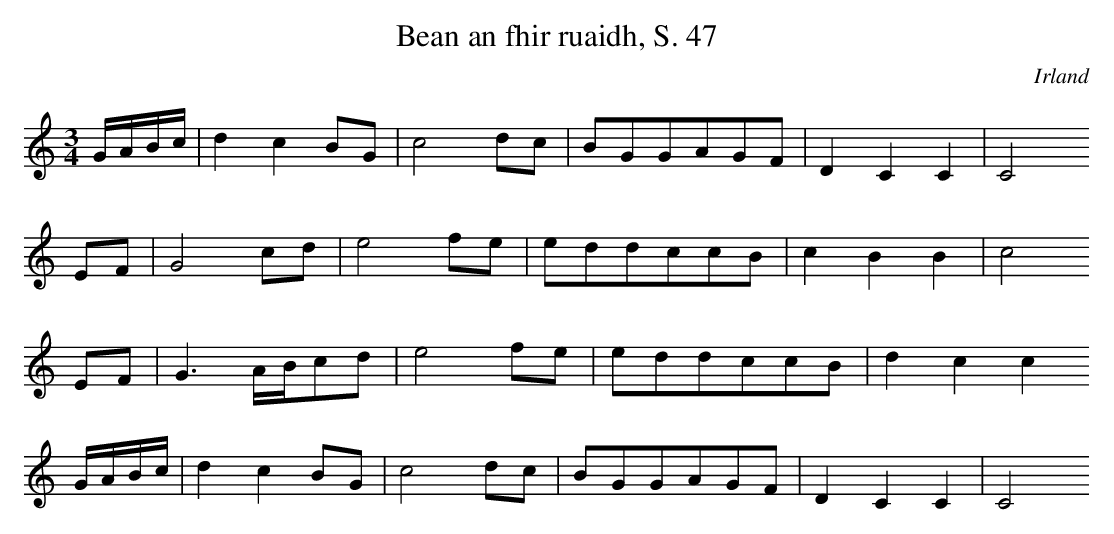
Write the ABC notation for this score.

X:1
T: Bean an fhir ruaidh, S. 47
O: Irland
M: 3/4
L: 1/16
K: C
GABc | d4c4B2G2 | c8d2c2 | B2G2G2A2G2F2 | D4C4C4 | C8
E2F2 | G8c2d2 | e8f2e2 | e2d2d2c2c2B2 | c4B4B4 | c8
E2F2 | G6ABc2d2 | e8f2e2 | e2d2d2c2c2B2 | d4c4c4
GABc | d4c4B2G2 | c8d2c2 | B2G2G2A2G2F2 | D4C4C4 | C8
